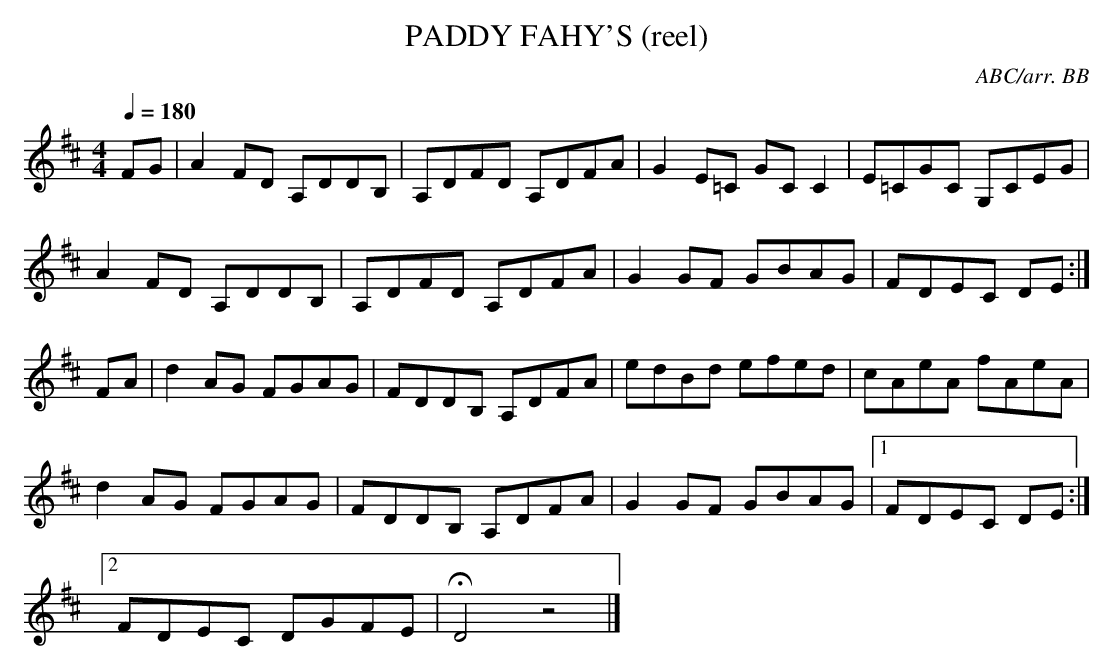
X:1
T:PADDY FAHY'S (reel)
Q:1/4=180
C:ABC/arr. BB
key of D. I'm not sure how Paddy Fah(e)y is involved!
M:4/4
K:D
FG|A2 FD A,DDB,|A,DFD A,DFA|G2 E=C GC C2|E=CGC G,CEG|
A2 FD A,DDB,|A,DFD A,DFA|G2GF GBAG|FDEC DE :|
FA|d2 AG FGAG|FDDB, A,DFA|edBd efed|cAeA fAeA|
d2 AG FGAG|FDDB, A,DFA|G2GF GBAG|1 FDEC DE :|
[2 FDEC DGFE|HD4z4|]
